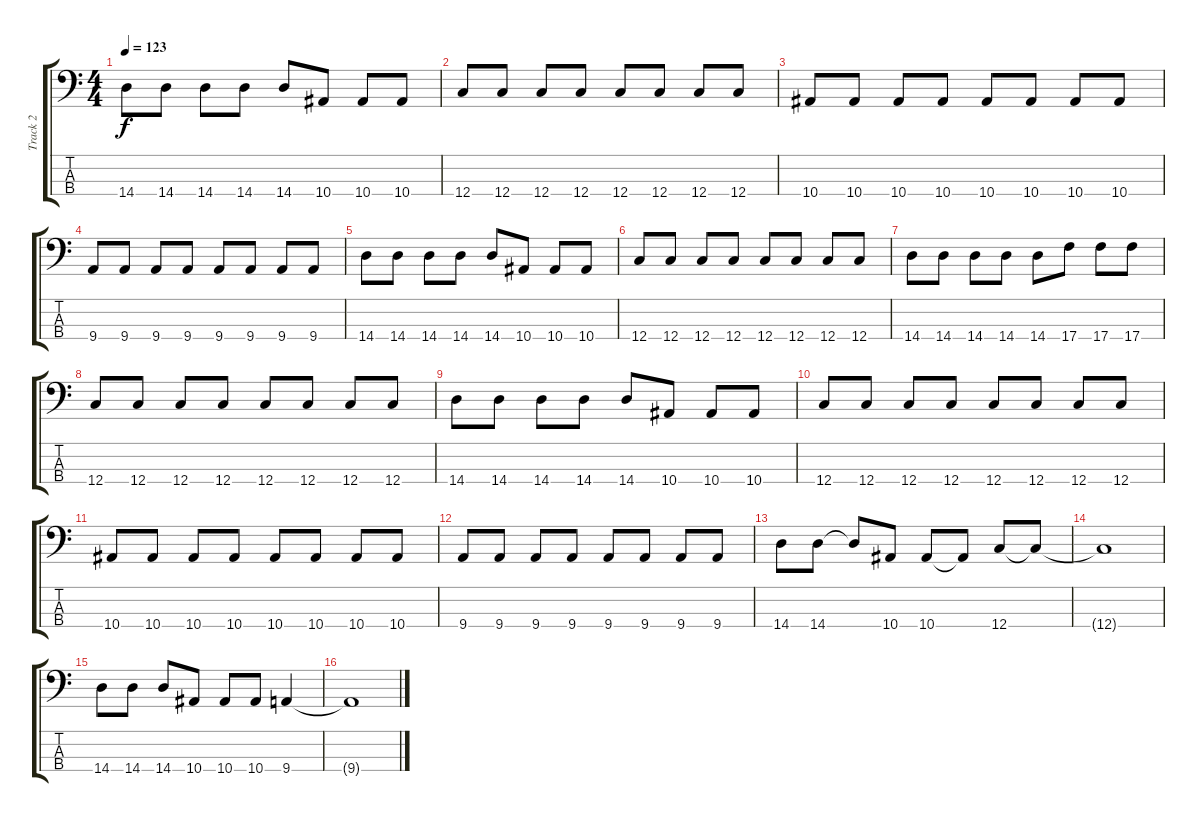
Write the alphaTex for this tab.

\track ("Track 2" "Track 2") {instrument electricbassfinger}
\staff {score tabs}
\tuning (F2 C2 G1 C1) {hide}
\ts (4 4)
\tempo 123
\clef f4
\ks c
14.4.8{dy f} 14.4.8 14.4.8 14.4.8 14.4.8 10.4.8 10.4.8 10.4.8 |
12.4.8 12.4.8 12.4.8 12.4.8 12.4.8 12.4.8 12.4.8 12.4.8 |
10.4.8 10.4.8 10.4.8 10.4.8 10.4.8 10.4.8 10.4.8 10.4.8 |
9.4.8 9.4.8 9.4.8 9.4.8 9.4.8 9.4.8 9.4.8 9.4.8 |
14.4.8 14.4.8 14.4.8 14.4.8 14.4.8 10.4.8 10.4.8 10.4.8 |
12.4.8 12.4.8 12.4.8 12.4.8 12.4.8 12.4.8 12.4.8 12.4.8 |
14.4.8 14.4.8 14.4.8 14.4.8 14.4.8 17.4.8 17.4.8 17.4.8 |
12.4.8 12.4.8 12.4.8 12.4.8 12.4.8 12.4.8 12.4.8 12.4.8 |
14.4.8 14.4.8 14.4.8 14.4.8 14.4.8 10.4.8 10.4.8 10.4.8 |
12.4.8 12.4.8 12.4.8 12.4.8 12.4.8 12.4.8 12.4.8 12.4.8 |
10.4.8 10.4.8 10.4.8 10.4.8 10.4.8 10.4.8 10.4.8 10.4.8 |
9.4.8 9.4.8 9.4.8 9.4.8 9.4.8 9.4.8 9.4.8 9.4.8 |
14.4.8 14.4.8 14.4{t}.8 10.4.8 10.4.8 10.4{t}.8 12.4.8 12.4{t}.8 |
12.4{t}.1 |
14.4.8 14.4.8 14.4.8 10.4.8 10.4.8 10.4.8 9.4.4 |
9.4{t}.1
